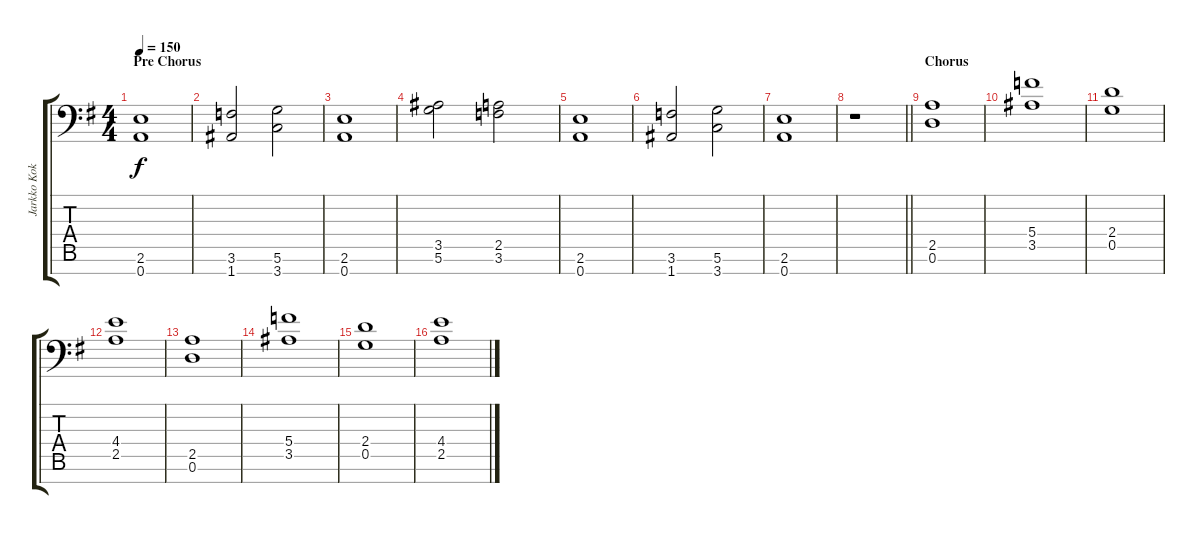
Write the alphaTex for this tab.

\track ("Jarkko Kokko (guitar)" "Jarkko Kok") {instrument distortionguitar}
\staff {score tabs}
\tuning (D4 A3 F3 C3 G2 D2 A1) {hide}
\ts (4 4)
\section ("" "Pre Chorus")
\tempo 150
\clef f4
\ks eminor
(2.6 0.7).1{dy f} |
(3.6 1.7).2 (5.6 3.7).2 |
(2.6 0.7).1 |
(3.5 5.6).2 (2.5 3.6).2 |
(2.6 0.7).1 |
(3.6 1.7).2 (5.6 3.7).2 |
(2.6 0.7).1 |
\barLineRight lightlight
r.1 |
\section ("" "Chorus")
(2.5 0.6).1 |
(5.4 3.5).1 |
(2.4 0.5).1 |
(4.4 2.5).1 |
(2.5 0.6).1 |
(5.4 3.5).1 |
(2.4 0.5).1 |
(4.4 2.5).1
